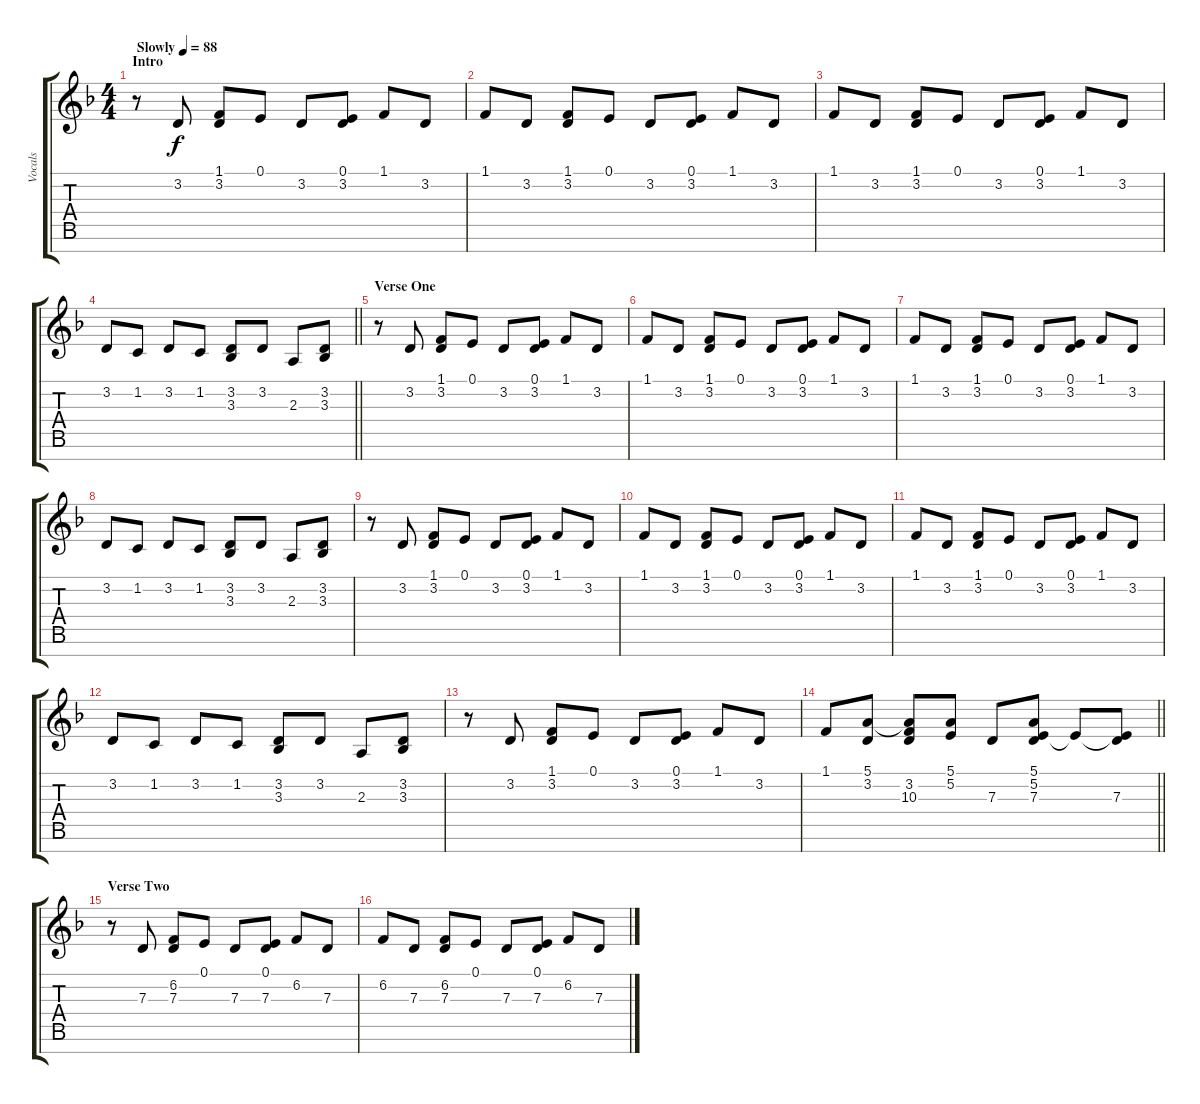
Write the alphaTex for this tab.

\track ("Vocals" "Vocals") {mute instrument piccolo}
\staff {score tabs}
\tuning (E4 B3 G3 D3 A2 E2 B1) {hide}
\ts (4 4)
\section ("" "Intro")
\tempo (88 "Slowly")
\clef g2
\ks f
r.8{dy f instrument piccolo} 3.2.8 (1.1 3.2).8 0.1.8 3.2.8 (0.1 3.2).8 1.1.8 3.2.8 |
1.1.8 3.2.8 (1.1 3.2).8 0.1.8 3.2.8 (0.1 3.2).8 1.1.8 3.2.8 |
1.1.8 3.2.8 (1.1 3.2).8 0.1.8 3.2.8 (0.1 3.2).8 1.1.8 3.2.8 |
\barLineRight lightlight
3.2.8 1.2.8 3.2.8 1.2.8 (3.2 3.3).8 3.2.8 2.3.8 (3.2 3.3).8 |
\section ("" "Verse One")
r.8 3.2.8 (1.1 3.2).8 0.1.8 3.2.8 (0.1 3.2).8 1.1.8 3.2.8 |
1.1.8 3.2.8 (1.1 3.2).8 0.1.8 3.2.8 (0.1 3.2).8 1.1.8 3.2.8 |
1.1.8 3.2.8 (1.1 3.2).8 0.1.8 3.2.8 (0.1 3.2).8 1.1.8 3.2.8 |
3.2.8 1.2.8 3.2.8 1.2.8 (3.2 3.3).8 3.2.8 2.3.8 (3.2 3.3).8 |
r.8 3.2.8 (1.1 3.2).8 0.1.8 3.2.8 (0.1 3.2).8 1.1.8 3.2.8 |
1.1.8 3.2.8 (1.1 3.2).8 0.1.8 3.2.8 (0.1 3.2).8 1.1.8 3.2.8 |
1.1.8 3.2.8 (1.1 3.2).8 0.1.8 3.2.8 (0.1 3.2).8 1.1.8 3.2.8 |
3.2.8 1.2.8 3.2.8 1.2.8 (3.2 3.3).8 3.2.8 2.3.8 (3.2 3.3).8 |
r.8 3.2.8 (1.1 3.2).8 0.1.8 3.2.8 (0.1 3.2).8 1.1.8 3.2.8 |
\barLineRight lightlight
1.1.8 (5.1 3.2).8 (5.1{t} 3.2 10.3).8 (5.1 5.2).8 7.3.8 (5.1 5.2 7.3).8 5.2{t}.8 (5.2{t} 7.3).8 |
\section ("" "Verse Two")
r.8 7.3.8 (6.2 7.3).8 0.1.8 7.3.8 (0.1 7.3).8 6.2.8 7.3.8 |
6.2.8 7.3.8 (6.2 7.3).8 0.1.8 7.3.8 (0.1 7.3).8 6.2.8 7.3.8
